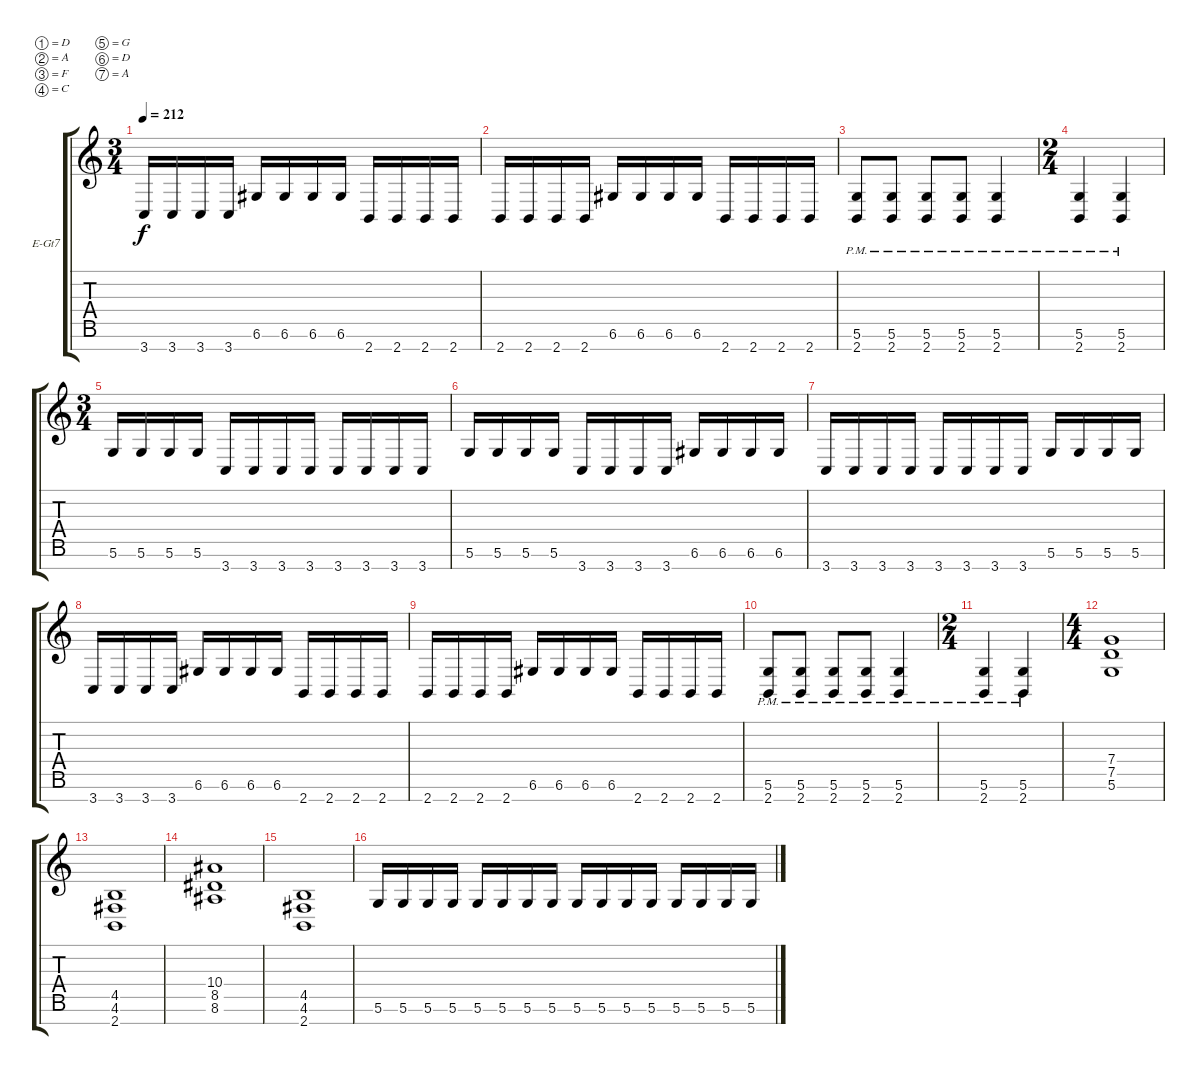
\bracketExtendMode groupsimilarinstruments
\firstSystemTrackNameOrientation horizontal
\otherSystemsTrackNameOrientation horizontal
\track ("Simon Girard" "E-Gt7") {instrument distortionguitar}
\staff {score tabs}
\tuning (D4 A3 F3 C3 G2 D2 A1)
\ts (3 4)
\tempo 212
\clef g2
\ks c
3.7.16{dy f} 3.7.16 3.7.16 3.7.16 6.6.16 6.6.16 6.6.16 6.6.16 2.7.16 2.7.16 2.7.16 2.7.16 |
2.7.16 2.7.16 2.7.16 2.7.16 6.6.16 6.6.16 6.6.16 6.6.16 2.7.16 2.7.16 2.7.16 2.7.16 |
(5.6{pm} 2.7{pm}).8 (5.6{pm} 2.7{pm}).8 (5.6{pm} 2.7{pm}).8 (5.6{pm} 2.7{pm}).8 (5.6{pm} 2.7{pm}).4 |
\ts (2 4)
\beaming (8 2 2)
(5.6{pm} 2.7{pm}).4 (5.6{pm} 2.7{pm}).4 |
\ts (3 4)
\beaming (8 2 2 2)
5.6.16 5.6.16 5.6.16 5.6.16 3.7.16 3.7.16 3.7.16 3.7.16 3.7.16 3.7.16 3.7.16 3.7.16 |
5.6.16 5.6.16 5.6.16 5.6.16 3.7.16 3.7.16 3.7.16 3.7.16 6.6.16 6.6.16 6.6.16 6.6.16 |
3.7.16 3.7.16 3.7.16 3.7.16 3.7.16 3.7.16 3.7.16 3.7.16 5.6.16 5.6.16 5.6.16 5.6.16 |
3.7.16 3.7.16 3.7.16 3.7.16 6.6.16 6.6.16 6.6.16 6.6.16 2.7.16 2.7.16 2.7.16 2.7.16 |
2.7.16 2.7.16 2.7.16 2.7.16 6.6.16 6.6.16 6.6.16 6.6.16 2.7.16 2.7.16 2.7.16 2.7.16 |
(5.6{pm} 2.7{pm}).8 (5.6{pm} 2.7{pm}).8 (5.6{pm} 2.7{pm}).8 (5.6{pm} 2.7{pm}).8 (5.6{pm} 2.7{pm}).4 |
\ts (2 4)
\beaming (8 2 2)
(5.6{pm} 2.7{pm}).4 (5.6{pm} 2.7{pm}).4 |
\ts (4 4)
\beaming (8 2 2 2 2)
(7.4 7.5 5.6).1 |
(4.5 4.6 2.7).1 |
(10.4 8.5 8.6).1 |
(4.5 4.6 2.7).1 |
5.6.16 5.6.16 5.6.16 5.6.16 5.6.16 5.6.16 5.6.16 5.6.16 5.6.16 5.6.16 5.6.16 5.6.16 5.6.16 5.6.16 5.6.16 5.6.16
